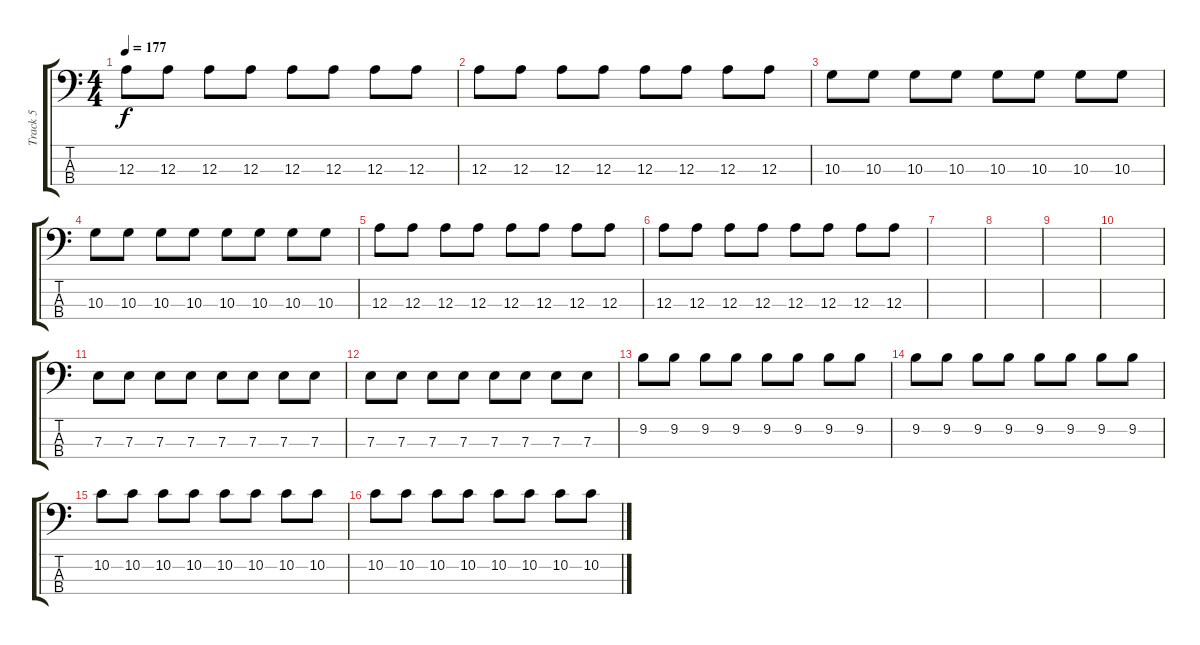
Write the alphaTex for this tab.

\track ("Track 5" "Track 5") {instrument electricbassfinger}
\staff {score tabs}
\tuning (G2 D2 A1 E1) {hide}
\ts (4 4)
\tempo 177
\clef f4
\ks c
12.3.8{dy f} 12.3.8 12.3.8 12.3.8 12.3.8 12.3.8 12.3.8 12.3.8 |
12.3.8 12.3.8 12.3.8 12.3.8 12.3.8 12.3.8 12.3.8 12.3.8 |
10.3.8 10.3.8 10.3.8 10.3.8 10.3.8 10.3.8 10.3.8 10.3.8 |
10.3.8 10.3.8 10.3.8 10.3.8 10.3.8 10.3.8 10.3.8 10.3.8 |
12.3.8 12.3.8 12.3.8 12.3.8 12.3.8 12.3.8 12.3.8 12.3.8 |
12.3.8 12.3.8 12.3.8 12.3.8 12.3.8 12.3.8 12.3.8 12.3.8 |
|
|
|
|
7.3.8 7.3.8 7.3.8 7.3.8 7.3.8 7.3.8 7.3.8 7.3.8 |
7.3.8 7.3.8 7.3.8 7.3.8 7.3.8 7.3.8 7.3.8 7.3.8 |
9.2.8 9.2.8 9.2.8 9.2.8 9.2.8 9.2.8 9.2.8 9.2.8 |
9.2.8 9.2.8 9.2.8 9.2.8 9.2.8 9.2.8 9.2.8 9.2.8 |
10.2.8 10.2.8 10.2.8 10.2.8 10.2.8 10.2.8 10.2.8 10.2.8 |
10.2.8 10.2.8 10.2.8 10.2.8 10.2.8 10.2.8 10.2.8 10.2.8
